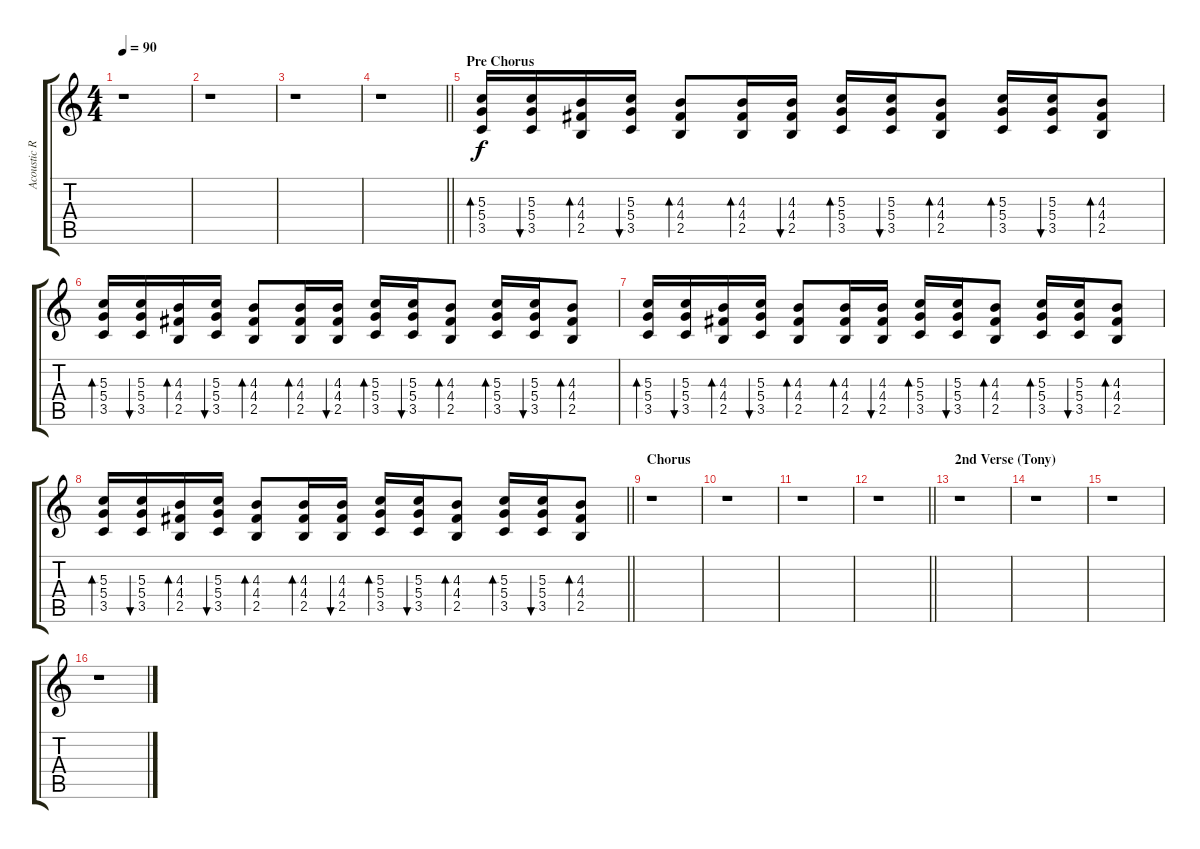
\track ("Acoustic Rythm" "Acoustic R") {instrument acousticguitarnylon}
\staff {score tabs}
\tuning (E4 B3 G3 D3 A2 E2) {hide}
\ts (4 4)
\tempo 90
\clef g2
\ks c
r.1{dy f} |
r.1 |
r.1 |
\barLineRight lightlight
r.1 |
\section ("" "Pre Chorus")
(5.3 5.4 3.5).16{bd 120} (5.3 5.4 3.5).16{bu 120} (4.3 4.4 2.5).16{bd 120} (5.3 5.4 3.5).16{bu 120} (4.3 4.4 2.5).8{bd 240} (4.3 4.4 2.5).16{bd 120} (4.3 4.4 2.5).16{bu 120} (5.3 5.4 3.5).16{bd 120} (5.3 5.4 3.5).16{bu 120} (4.3 4.4 2.5).8{bd 240} (5.3 5.4 3.5).16{bd 120} (5.3 5.4 3.5).16{bu 120} (4.3 4.4 2.5).8{bd 240} |
(5.3 5.4 3.5).16{bd 120} (5.3 5.4 3.5).16{bu 120} (4.3 4.4 2.5).16{bd 120} (5.3 5.4 3.5).16{bu 120} (4.3 4.4 2.5).8{bd 240} (4.3 4.4 2.5).16{bd 120} (4.3 4.4 2.5).16{bu 120} (5.3 5.4 3.5).16{bd 120} (5.3 5.4 3.5).16{bu 120} (4.3 4.4 2.5).8{bd 240} (5.3 5.4 3.5).16{bd 120} (5.3 5.4 3.5).16{bu 120} (4.3 4.4 2.5).8{bd 240} |
(5.3 5.4 3.5).16{bd 120} (5.3 5.4 3.5).16{bu 120} (4.3 4.4 2.5).16{bd 120} (5.3 5.4 3.5).16{bu 120} (4.3 4.4 2.5).8{bd 240} (4.3 4.4 2.5).16{bd 120} (4.3 4.4 2.5).16{bu 120} (5.3 5.4 3.5).16{bd 120} (5.3 5.4 3.5).16{bu 120} (4.3 4.4 2.5).8{bd 240} (5.3 5.4 3.5).16{bd 120} (5.3 5.4 3.5).16{bu 120} (4.3 4.4 2.5).8{bd 240} |
\barLineRight lightlight
(5.3 5.4 3.5).16{bd 120} (5.3 5.4 3.5).16{bu 120} (4.3 4.4 2.5).16{bd 120} (5.3 5.4 3.5).16{bu 120} (4.3 4.4 2.5).8{bd 240} (4.3 4.4 2.5).16{bd 120} (4.3 4.4 2.5).16{bu 120} (5.3 5.4 3.5).16{bd 120} (5.3 5.4 3.5).16{bu 120} (4.3 4.4 2.5).8{bd 240} (5.3 5.4 3.5).16{bd 120} (5.3 5.4 3.5).16{bu 120} (4.3 4.4 2.5).8{bd 240} |
\section ("" "Chorus")
r.1 |
r.1 |
r.1 |
\barLineRight lightlight
r.1 |
\section ("" "2nd Verse (Tony)")
r.1 |
r.1 |
r.1 |
r.1
